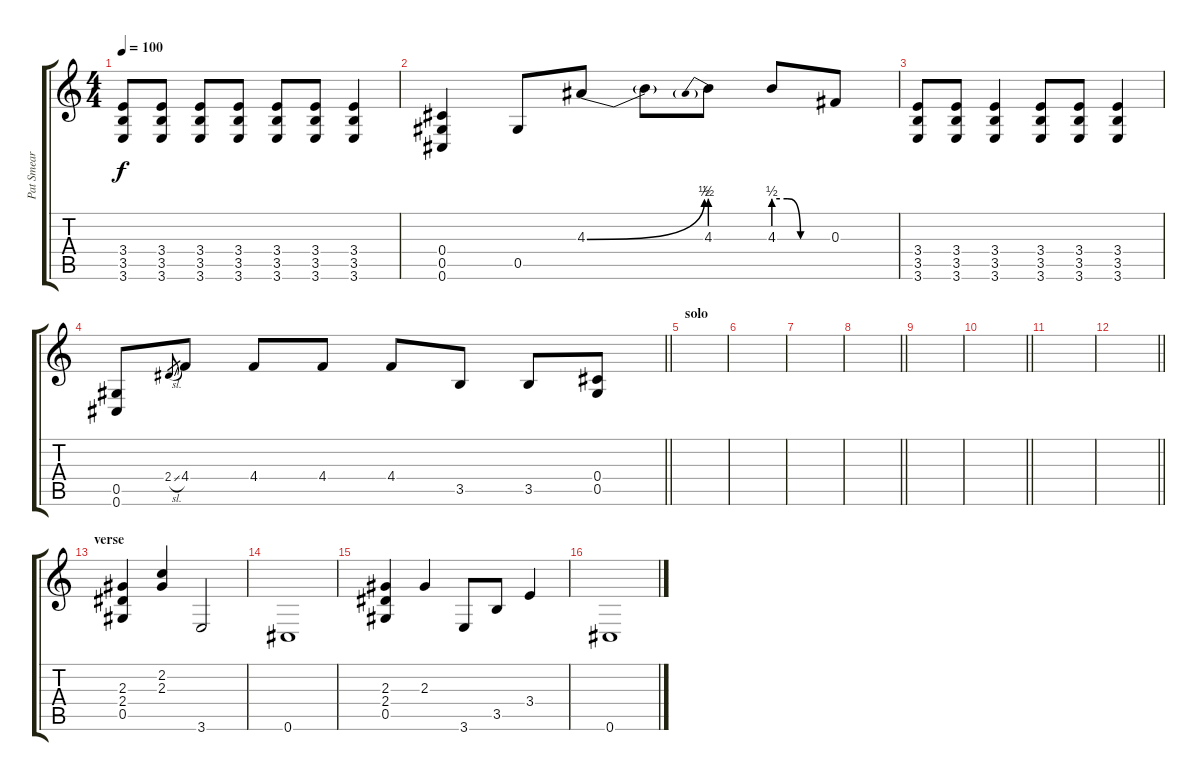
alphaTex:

\track ("Pat Smear" "Pat Smear") {instrument electricguitarclean}
\staff {score tabs}
\tuning (Eb4 Bb3 Gb3 Db3 Ab2 Db2) {hide}
\ts (4 4)
\tempo 100
\clef g2
\ks c
(3.4 3.5 3.6).8{dy f} (3.4 3.5 3.6).8 (3.4 3.5 3.6).8 (3.4 3.5 3.6).8 (3.4 3.5 3.6).8 (3.4 3.5 3.6).8 (3.4 3.5 3.6).4 |
(0.4 0.5 0.6).4 0.5.8 4.3{be (bend 0 0 60 2)}.8 4.3{t}.8 4.3{be (prebend 0 2 60 2)}.8 4.3{be (custom 0 2 15 2 30 0 60 0)}.8 0.3.8 |
(3.4 3.5 3.6).8 (3.4 3.5 3.6).8 (3.4 3.5 3.6).4 (3.4 3.5 3.6).8 (3.4 3.5 3.6).8 (3.4 3.5 3.6).4 |
\barLineRight lightlight
(0.5 0.6).8 2.4{sl}.8{gr} 4.4.8 4.4.8 4.4.8 4.4.8 3.5.8 3.5.8 (0.4 0.5).8 |
\section ("" "solo")
|
|
|
\barLineRight lightlight
|
|
\barLineRight lightlight
|
\section ("" "")
|
\barLineRight lightlight
|
\section ("" "verse")
(2.3 2.4 0.5).4{instrument electricguitarclean} (2.2 2.3).4 3.6.2 |
0.6.1 |
(2.3 2.4 0.5).4 2.3.4 3.6.8 3.5.8 3.4.4 |
0.6.1
